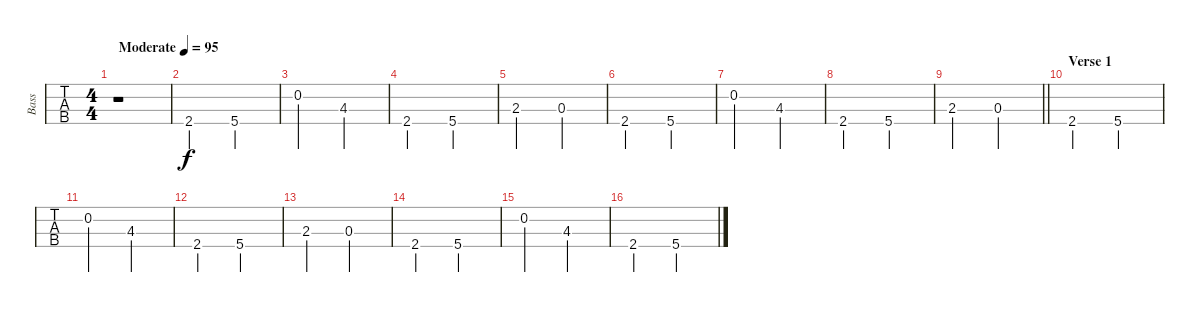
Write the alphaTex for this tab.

\track ("Bass" "Bass") {instrument electricbassfinger}
\staff {tabs}
\tuning (G2 D2 A1 D1) {hide}
\ts (4 4)
\tempo (95 "Moderate")
\clef f4
\ks c
r.1{dy f instrument electricbassfinger} |
2.4.2 5.4.2 |
0.2.2 4.3.2 |
2.4.2 5.4.2 |
2.3.2 0.3.2 |
2.4.2 5.4.2 |
0.2.2 4.3.2 |
2.4.2 5.4.2 |
\barLineRight lightlight
2.3.2 0.3.2 |
\section ("" "Verse 1")
2.4.2 5.4.2 |
0.2.2 4.3.2 |
2.4.2 5.4.2 |
2.3.2 0.3.2 |
2.4.2 5.4.2 |
0.2.2 4.3.2 |
2.4.2 5.4.2
